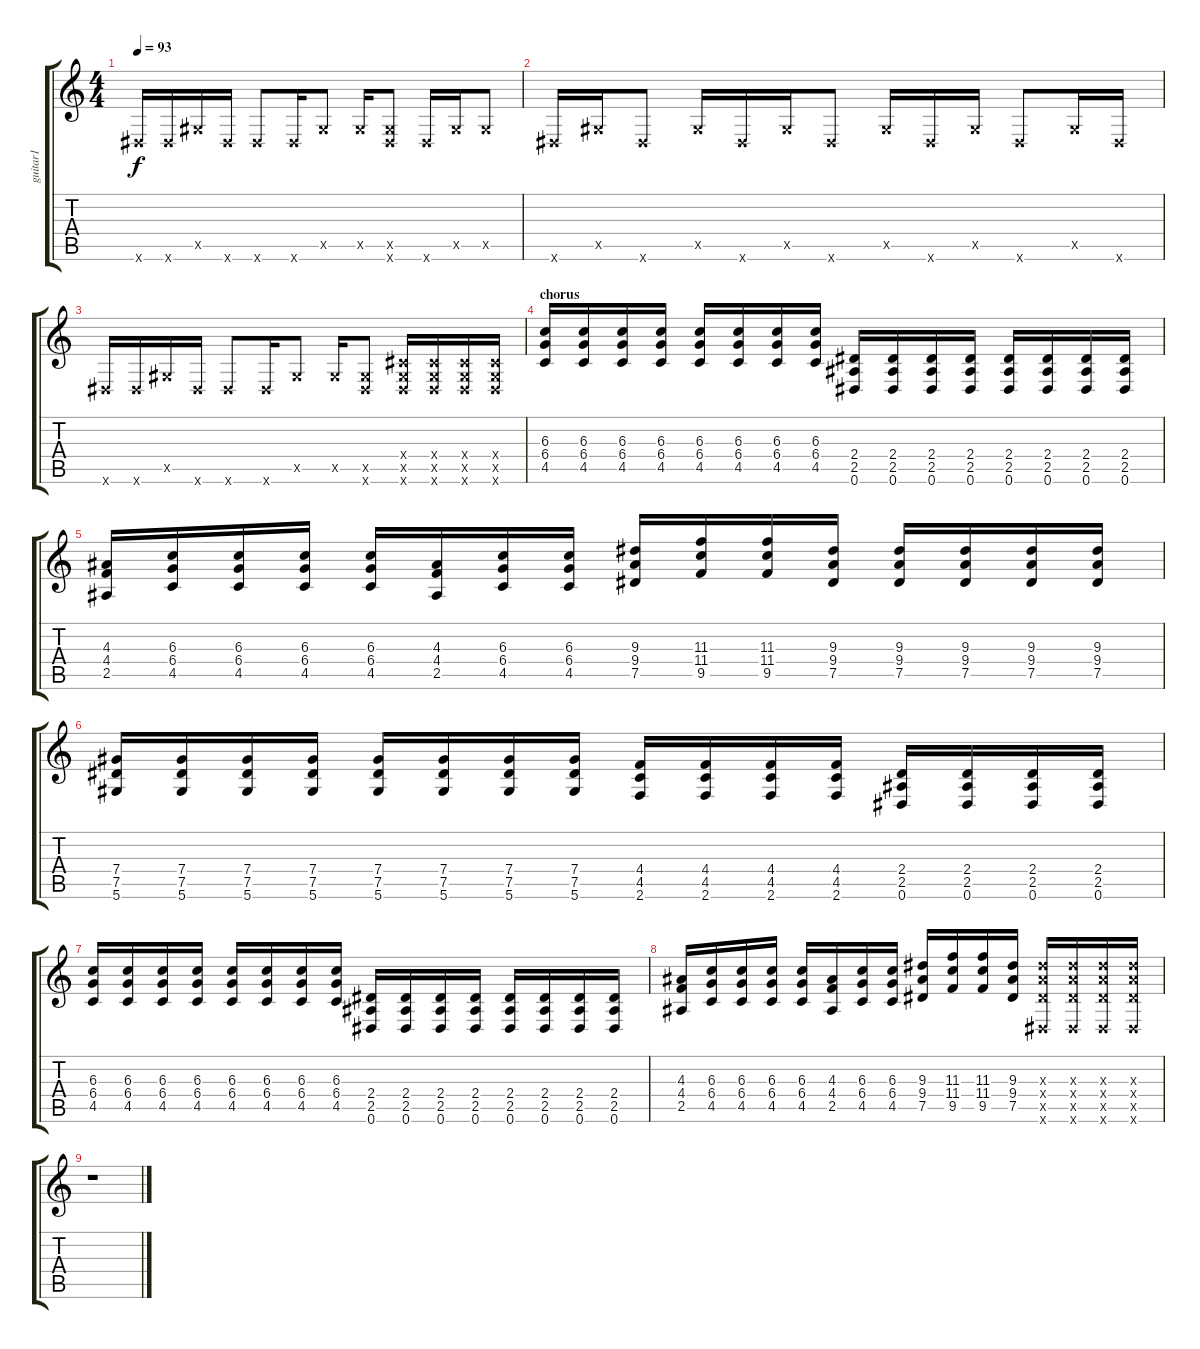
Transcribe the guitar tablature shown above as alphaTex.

\track ("guitar1" "guitar1") {instrument distortionguitar}
\staff {score tabs}
\tuning (Eb4 Bb3 Gb3 Db3 Ab2 Eb2) {hide}
\ts (4 4)
\tempo 93
\clef g2
\ks c
0.6{x}.16{dy f} 0.6{x}.16 0.5{x}.16 0.6{x}.16 0.6{x}.8 0.6{x}.16 0.5{x}.8 0.5{x}.16 (0.5{x} 0.6{x}).8 0.6{x}.16 0.5{x}.16 0.5{x}.8 |
0.6{x}.16 0.5{x}.16 0.6{x}.8 0.5{x}.16 0.6{x}.16 0.5{x}.16 0.6{x}.8 0.5{x}.16 0.6{x}.16 0.5{x}.16 0.6{x}.8 0.5{x}.16 0.6{x}.16 |
0.6{x}.16 0.6{x}.16 0.5{x}.16 0.6{x}.16 0.6{x}.8 0.6{x}.16 0.5{x}.8 0.5{x}.16 (0.5{x} 0.6{x}).8 (0.4{x} 0.5{x} 0.6{x}).16 (0.4{x} 0.5{x} 0.6{x}).16 (0.4{x} 0.5{x} 0.6{x}).16 (0.4{x} 0.5{x} 0.6{x}).16 |
\section ("" "chorus")
(6.3 6.4 4.5).16 (6.3 6.4 4.5).16 (6.3 6.4 4.5).16 (6.3 6.4 4.5).16 (6.3 6.4 4.5).16 (6.3 6.4 4.5).16 (6.3 6.4 4.5).16 (6.3 6.4 4.5).16 (2.4 2.5 0.6).16 (2.4 2.5 0.6).16 (2.4 2.5 0.6).16 (2.4 2.5 0.6).16 (2.4 2.5 0.6).16 (2.4 2.5 0.6).16 (2.4 2.5 0.6).16 (2.4 2.5 0.6).16 |
(4.3 4.4 2.5).16 (6.3 6.4 4.5).16 (6.3 6.4 4.5).16 (6.3 6.4 4.5).16 (6.3 6.4 4.5).16 (4.3 4.4 2.5).16 (6.3 6.4 4.5).16 (6.3 6.4 4.5).16 (9.3 9.4 7.5).16 (11.3 11.4 9.5).16 (11.3 11.4 9.5).16 (9.3 9.4 7.5).16 (9.3 9.4 7.5).16 (9.3 9.4 7.5).16 (9.3 9.4 7.5).16 (9.3 9.4 7.5).16 |
(7.4 7.5 5.6).16 (7.4 7.5 5.6).16 (7.4 7.5 5.6).16 (7.4 7.5 5.6).16 (7.4 7.5 5.6).16 (7.4 7.5 5.6).16 (7.4 7.5 5.6).16 (7.4 7.5 5.6).16 (4.4 4.5 2.6).16 (4.4 4.5 2.6).16 (4.4 4.5 2.6).16 (4.4 4.5 2.6).16 (2.4 2.5 0.6).16 (2.4 2.5 0.6).16 (2.4 2.5 0.6).16 (2.4 2.5 0.6).16 |
(6.3 6.4 4.5).16 (6.3 6.4 4.5).16 (6.3 6.4 4.5).16 (6.3 6.4 4.5).16 (6.3 6.4 4.5).16 (6.3 6.4 4.5).16 (6.3 6.4 4.5).16 (6.3 6.4 4.5).16 (2.4 2.5 0.6).16 (2.4 2.5 0.6).16 (2.4 2.5 0.6).16 (2.4 2.5 0.6).16 (2.4 2.5 0.6).16 (2.4 2.5 0.6).16 (2.4 2.5 0.6).16 (2.4 2.5 0.6).16 |
(4.3 4.4 2.5).16 (6.3 6.4 4.5).16 (6.3 6.4 4.5).16 (6.3 6.4 4.5).16 (6.3 6.4 4.5).16 (4.3 4.4 2.5).16 (6.3 6.4 4.5).16 (6.3 6.4 4.5).16 (9.3 9.4 7.5).16 (11.3 11.4 9.5).16 (11.3 11.4 9.5).16 (9.3 9.4 7.5).16 (9.3{x} 9.4{x} 7.5{x} 0.6{x}).16 (9.3{x} 9.4{x} 7.5{x} 0.6{x}).16 (9.3{x} 9.4{x} 7.5{x} 0.6{x}).16 (9.3{x} 9.4{x} 7.5{x} 0.6{x}).16 |
r.1
